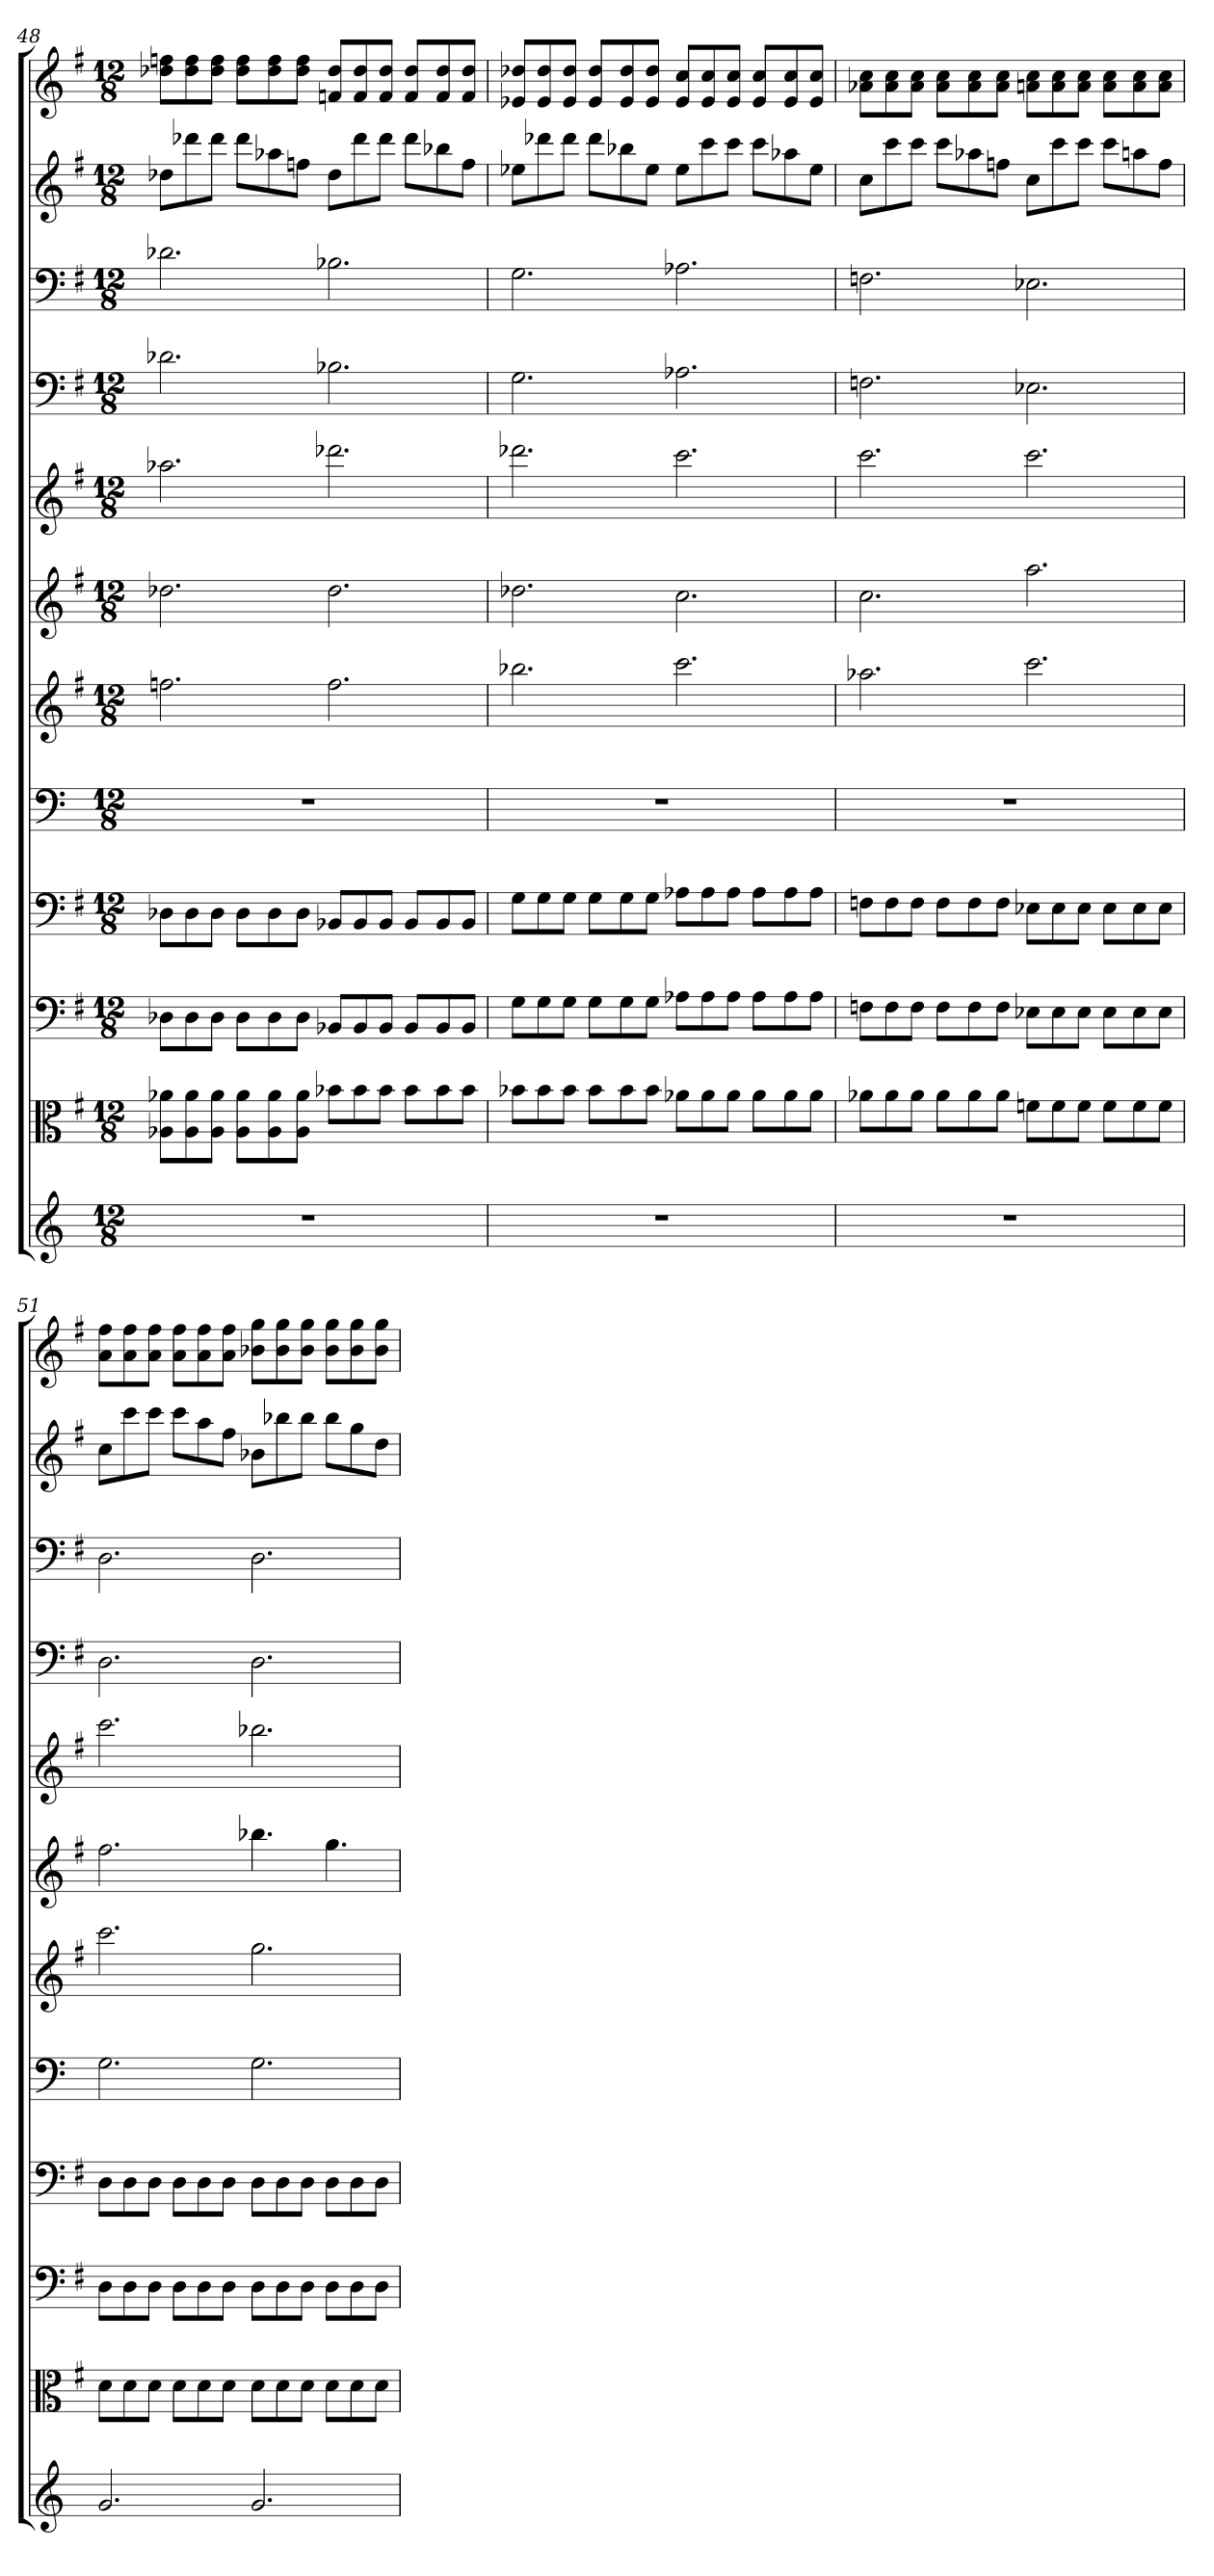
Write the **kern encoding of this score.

**kern	**kern	**kern	**kern	**kern	**kern	**kern	**kern	**kern	**kern	**kern	**kern
*part12	*part11	*part10	*part9	*part8	*part7	*part6	*part5	*part4	*part3	*part2	*part1
*staff12	*staff11	*staff10	*staff9	*staff8	*staff7	*staff6	*staff5	*staff4	*staff3	*staff2	*staff1
*	*clefC3	*clefF4	*clefF4	*	*	*	*	*clefF4	*clefF4	*	*
*k[]	*k[f#]	*k[f#]	*k[f#]	*k[]	*k[f#]	*k[f#]	*k[f#]	*k[f#]	*k[f#]	*k[f#]	*k[f#]
*M12/8	*M12/8	*M12/8	*M12/8	*M12/8	*M12/8	*M12/8	*M12/8	*M12/8	*M12/8	*M12/8	*M12/8
=48	=48	=48	=48	=48	=48	=48	=48	=48	=48	=48	=48
1.r	8A-X\ 8a-X\L	8D-X\L	8D-X\L	1.r	2.ffn	2.dd-X	2.aa-X	2.d-X	2.d-X	8dd-XL	8dd-X 8ffnL
.	8A-\ 8a-\	8D-\	8D-\	.	.	.	.	.	.	8ddd-X	8dd- 8ff
.	8A-\ 8a-\J	8D-\J	8D-\J	.	.	.	.	.	.	8ddd-J	8dd- 8ffJ
.	8A-\ 8a-\L	8D-\L	8D-\L	.	.	.	.	.	.	8ddd-L	8dd- 8ffL
.	8A-\ 8a-\	8D-\	8D-\	.	.	.	.	.	.	8aa-X	8dd- 8ff
.	8A-\ 8a-\J	8D-\J	8D-\J	.	.	.	.	.	.	8ffnJ	8dd- 8ffJ
.	8b-X\L	8BB-X/L	8BB-X/L	.	2.ff	2.dd-	2.ddd-X	2.B-X	2.B-X	8dd-L	8fn 8dd-L
.	8b-\	8BB-/	8BB-/	.	.	.	.	.	.	8ddd-	8f 8dd-
.	8b-\J	8BB-/J	8BB-/J	.	.	.	.	.	.	8ddd-J	8f 8dd-J
.	8b-\L	8BB-/L	8BB-/L	.	.	.	.	.	.	8ddd-L	8f 8dd-L
.	8b-\	8BB-/	8BB-/	.	.	.	.	.	.	8bb-X	8f 8dd-
.	8b-\J	8BB-/J	8BB-/J	.	.	.	.	.	.	8ffJ	8f 8dd-J
=49	=49	=49	=49	=49	=49	=49	=49	=49	=49	=49	=49
1.r	8b-X\L	8G\L	8G\L	1.r	2.bb-X	2.dd-X	2.ddd-X	2.G	2.G	8ee-XL	8e-X 8dd-XL
.	8b-\	8G\	8G\	.	.	.	.	.	.	8ddd-X	8e- 8dd-
.	8b-\J	8G\J	8G\J	.	.	.	.	.	.	8ddd-J	8e- 8dd-J
.	8b-\L	8G\L	8G\L	.	.	.	.	.	.	8ddd-L	8e- 8dd-L
.	8b-\	8G\	8G\	.	.	.	.	.	.	8bb-X	8e- 8dd-
.	8b-\J	8G\J	8G\J	.	.	.	.	.	.	8ee-J	8e- 8dd-J
.	8a-X\L	8A-X\L	8A-X\L	.	2.ccc	2.cc	2.ccc	2.A-X	2.A-X	8ee-L	8e- 8ccL
.	8a-\	8A-\	8A-\	.	.	.	.	.	.	8ccc	8e- 8cc
.	8a-\J	8A-\J	8A-\J	.	.	.	.	.	.	8cccJ	8e- 8ccJ
.	8a-\L	8A-\L	8A-\L	.	.	.	.	.	.	8cccL	8e- 8ccL
.	8a-\	8A-\	8A-\	.	.	.	.	.	.	8aa-X	8e- 8cc
.	8a-\J	8A-\J	8A-\J	.	.	.	.	.	.	8ee-J	8e- 8ccJ
=50	=50	=50	=50	=50	=50	=50	=50	=50	=50	=50	=50
1.r	8a-X\L	8Fn\L	8Fn\L	1.r	2.aa-X	2.cc	2.ccc	2.Fn	2.Fn	8ccL	8a-X 8ccL
.	8a-\	8F\	8F\	.	.	.	.	.	.	8ccc	8a- 8cc
.	8a-\J	8F\J	8F\J	.	.	.	.	.	.	8cccJ	8a- 8ccJ
.	8a-\L	8F\L	8F\L	.	.	.	.	.	.	8cccL	8a- 8ccL
.	8a-\	8F\	8F\	.	.	.	.	.	.	8aa-X	8a- 8cc
.	8a-\J	8F\J	8F\J	.	.	.	.	.	.	8ffnJ	8a- 8ccJ
.	8fn\L	8E-X\L	8E-X\L	.	2.ccc	2.aa	2.ccc	2.E-X	2.E-X	8ccL	8an 8ccL
.	8f\	8E-\	8E-\	.	.	.	.	.	.	8ccc	8a 8cc
.	8f\J	8E-\J	8E-\J	.	.	.	.	.	.	8cccJ	8a 8ccJ
.	8f\L	8E-\L	8E-\L	.	.	.	.	.	.	8cccL	8a 8ccL
.	8f\	8E-\	8E-\	.	.	.	.	.	.	8aan	8a 8cc
.	8f\J	8E-\J	8E-\J	.	.	.	.	.	.	8ffJ	8a 8ccJ
=51	=51	=51	=51	=51	=51	=51	=51	=51	=51	=51	=51
2.g	8d\L	8D\L	8D\L	2.G	2.ccc	2.ff#	2.ccc	2.D	2.D	8ccL	8a 8ff#L
.	8d\	8D\	8D\	.	.	.	.	.	.	8ccc	8a 8ff#
.	8d\J	8D\J	8D\J	.	.	.	.	.	.	8cccJ	8a 8ff#J
.	8d\L	8D\L	8D\L	.	.	.	.	.	.	8cccL	8a 8ff#L
.	8d\	8D\	8D\	.	.	.	.	.	.	8aa	8a 8ff#
.	8d\J	8D\J	8D\J	.	.	.	.	.	.	8ff#J	8a 8ff#J
2.g	8d\L	8D\L	8D\L	2.G	2.gg	4.bb-X	2.bb-X	2.D	2.D	8b-XL	8b-X 8ggL
.	8d\	8D\	8D\	.	.	.	.	.	.	8bb-X	8b- 8gg
.	8d\J	8D\J	8D\J	.	.	.	.	.	.	8bb-J	8b- 8ggJ
.	8d\L	8D\L	8D\L	.	.	4.gg	.	.	.	8bb-L	8b- 8ggL
.	8d\	8D\	8D\	.	.	.	.	.	.	8gg	8b- 8gg
.	8d\J	8D\J	8D\J	.	.	.	.	.	.	8ddJ	8b- 8ggJ
=	=	=	=	=	=	=	=	=	=	=	=
*-	*-	*-	*-	*-	*-	*-	*-	*-	*-	*-	*-
